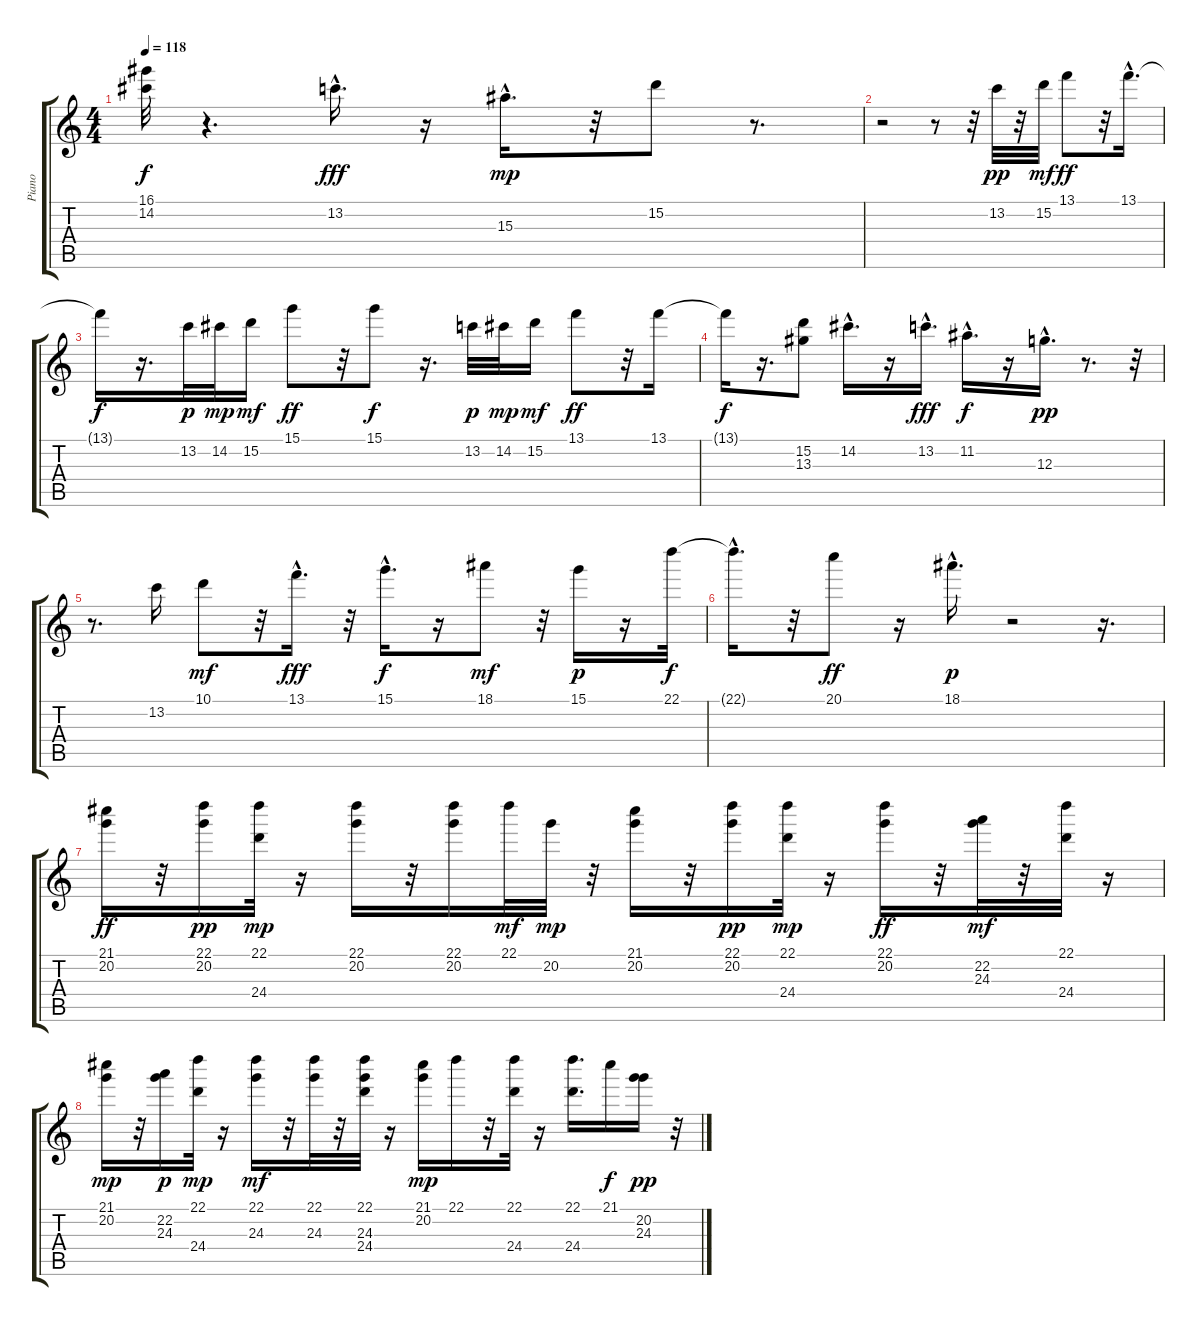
\track ("Piano" "Piano") {instrument acousticgrandpiano}
\staff {score tabs}
\tuning (E5 B4 G4 D4 A3 E3) {hide}
\ts (4 4)
\tempo 118
\clef g2
\ks c
(16.1{t} 14.2{t}).32{dy f} r.4{d} 13.2{hac}.16{d dy fff} r.16 15.3{hac}.16{d dy mp} r.32 15.2.8 r.8{d} |
r.2 r.8 r.32 13.2.32{dy pp} r.32 15.2.32{dy mf} 13.1.8{dy ff} r.32 13.1{hac}.16{d} |
13.1{t}.16{dy f} r.16{d} 13.2.32{dy p} 14.2.32{dy mp} 15.2.16{dy mf} 15.1.8{dy ff} r.32 15.1.8{dy f} r.16{d} 13.2.32{dy p} 14.2.32{dy mp} 15.2.16{dy mf} 13.1.8{dy ff} r.32 13.1.16 |
13.1{t}.16{dy f} r.16{d} (15.2 13.3).8 14.2{hac}.16{d} r.16 13.2{hac}.16{d dy fff} 11.2{hac}.16{d dy f} r.16 12.3{hac}.16{d dy pp} r.8{d} r.32 |
r.8{d} 13.2.16 10.1.8{dy mf} r.32 13.1{hac}.16{d dy fff} r.32 15.1{hac}.16{d dy f} r.16 18.1.8{dy mf} r.32 15.1.16{dy p} r.16 22.1.32{dy f} |
22.1{hac t}.16{d} r.32 20.1.8{dy ff} r.16 18.1{hac}.16{d dy p} r.2 r.16{d} |
(21.1 20.2).16{dy ff} r.32 (22.1 20.2).16{dy pp} (22.1 24.4).32{dy mp} r.16 (22.1 20.2).16 r.32 (22.1 20.2).16 22.1.32{dy mf} 20.2.32{dy mp} r.32 (21.1 20.2).16 r.32 (22.1 20.2).16{dy pp} (22.1 24.4).32{dy mp} r.16 (22.1 20.2).16{dy ff} r.32 (22.2 24.3).32{dy mf} r.32 (22.1 24.4).32 r.16 |
(21.1 20.2).16{dy mp} r.32 (22.2 24.3).16{dy p} (22.1 24.4).32{dy mp} r.16 (22.1 24.3).16{dy mf} r.32 (22.1 24.3).32 r.32 (22.1 24.3 24.4).32 r.16 (21.1 20.2).16{dy mp} 22.1.16 r.32 (22.1 24.4).32 r.16 (22.1 24.4).16{d} 21.1.16{dy f} (20.2 24.3).16{dy pp} r.32
